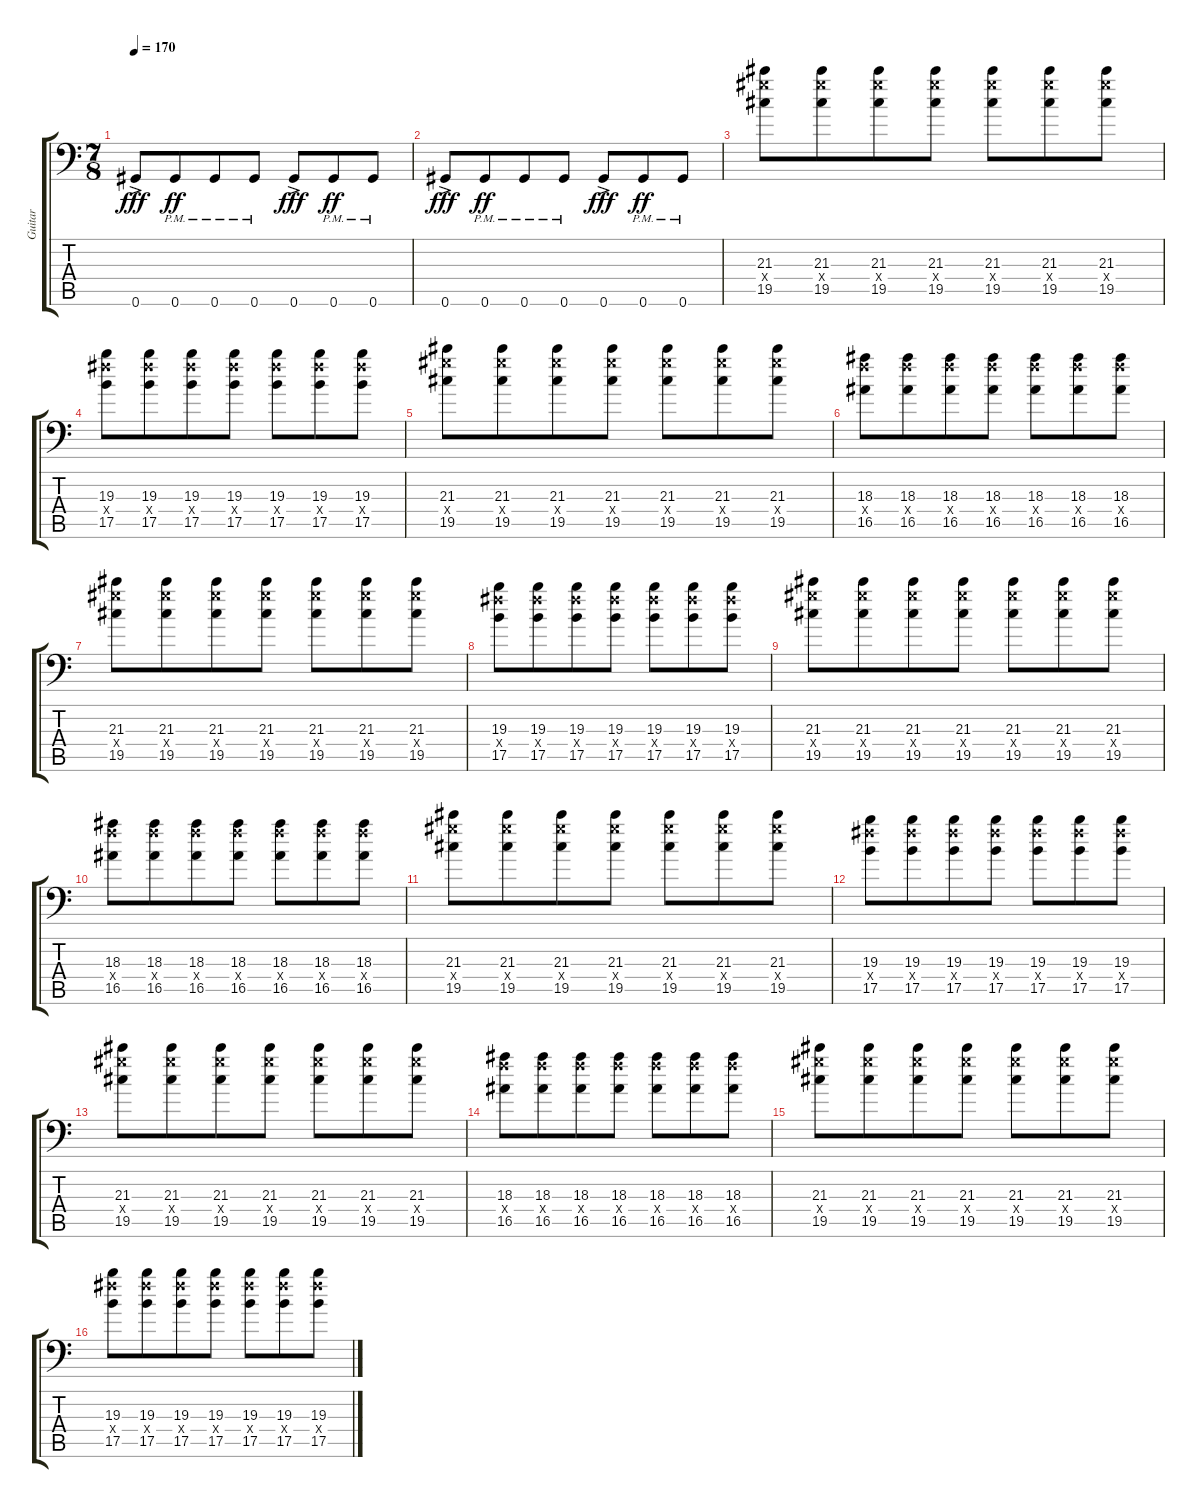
\track ("Guitar" "Guitar") {instrument distortionguitar}
\staff {score tabs}
\tuning (Db4 Ab3 E3 B2 Gb2 Ab1) {hide}
\ts (7 8)
\tempo 170
\clef f4
\ks c
0.6{ac}.8{dy fff} 0.6{pm}.8{dy ff} 0.6{pm}.8 0.6{pm}.8 0.6{ac}.8{dy fff} 0.6{pm}.8{dy ff} 0.6{pm}.8 |
0.6{ac}.8{dy fff} 0.6{pm}.8{dy ff} 0.6{pm}.8 0.6{pm}.8 0.6{ac}.8{dy fff} 0.6{pm}.8{dy ff} 0.6{pm}.8 |
(21.3 21.4{x} 19.5).8 (21.3 21.4{x} 19.5).8 (21.3 21.4{x} 19.5).8 (21.3 21.4{x} 19.5).8 (21.3 21.4{x} 19.5).8 (21.3 21.4{x} 19.5).8 (21.3 21.4{x} 19.5).8 |
(19.3 19.4{x} 17.5).8 (19.3 19.4{x} 17.5).8 (19.3 19.4{x} 17.5).8 (19.3 19.4{x} 17.5).8 (19.3 19.4{x} 17.5).8 (19.3 19.4{x} 17.5).8 (19.3 19.4{x} 17.5).8 |
(21.3 21.4{x} 19.5).8 (21.3 21.4{x} 19.5).8 (21.3 21.4{x} 19.5).8 (21.3 21.4{x} 19.5).8 (21.3 21.4{x} 19.5).8 (21.3 21.4{x} 19.5).8 (21.3 21.4{x} 19.5).8 |
(18.3 18.4{x} 16.5).8 (18.3 18.4{x} 16.5).8 (18.3 18.4{x} 16.5).8 (18.3 18.4{x} 16.5).8 (18.3 18.4{x} 16.5).8 (18.3 18.4{x} 16.5).8 (18.3 18.4{x} 16.5).8 |
(21.3 21.4{x} 19.5).8 (21.3 21.4{x} 19.5).8 (21.3 21.4{x} 19.5).8 (21.3 21.4{x} 19.5).8 (21.3 21.4{x} 19.5).8 (21.3 21.4{x} 19.5).8 (21.3 21.4{x} 19.5).8 |
(19.3 19.4{x} 17.5).8 (19.3 19.4{x} 17.5).8 (19.3 19.4{x} 17.5).8 (19.3 19.4{x} 17.5).8 (19.3 19.4{x} 17.5).8 (19.3 19.4{x} 17.5).8 (19.3 19.4{x} 17.5).8 |
(21.3 21.4{x} 19.5).8 (21.3 21.4{x} 19.5).8 (21.3 21.4{x} 19.5).8 (21.3 21.4{x} 19.5).8 (21.3 21.4{x} 19.5).8 (21.3 21.4{x} 19.5).8 (21.3 21.4{x} 19.5).8 |
(18.3 18.4{x} 16.5).8 (18.3 18.4{x} 16.5).8 (18.3 18.4{x} 16.5).8 (18.3 18.4{x} 16.5).8 (18.3 18.4{x} 16.5).8 (18.3 18.4{x} 16.5).8 (18.3 18.4{x} 16.5).8 |
(21.3 21.4{x} 19.5).8 (21.3 21.4{x} 19.5).8 (21.3 21.4{x} 19.5).8 (21.3 21.4{x} 19.5).8 (21.3 21.4{x} 19.5).8 (21.3 21.4{x} 19.5).8 (21.3 21.4{x} 19.5).8 |
(19.3 19.4{x} 17.5).8 (19.3 19.4{x} 17.5).8 (19.3 19.4{x} 17.5).8 (19.3 19.4{x} 17.5).8 (19.3 19.4{x} 17.5).8 (19.3 19.4{x} 17.5).8 (19.3 19.4{x} 17.5).8 |
(21.3 21.4{x} 19.5).8 (21.3 21.4{x} 19.5).8 (21.3 21.4{x} 19.5).8 (21.3 21.4{x} 19.5).8 (21.3 21.4{x} 19.5).8 (21.3 21.4{x} 19.5).8 (21.3 21.4{x} 19.5).8 |
(18.3 18.4{x} 16.5).8 (18.3 18.4{x} 16.5).8 (18.3 18.4{x} 16.5).8 (18.3 18.4{x} 16.5).8 (18.3 18.4{x} 16.5).8 (18.3 18.4{x} 16.5).8 (18.3 18.4{x} 16.5).8 |
(21.3 21.4{x} 19.5).8 (21.3 21.4{x} 19.5).8 (21.3 21.4{x} 19.5).8 (21.3 21.4{x} 19.5).8 (21.3 21.4{x} 19.5).8 (21.3 21.4{x} 19.5).8 (21.3 21.4{x} 19.5).8 |
(19.3 19.4{x} 17.5).8 (19.3 19.4{x} 17.5).8 (19.3 19.4{x} 17.5).8 (19.3 19.4{x} 17.5).8 (19.3 19.4{x} 17.5).8 (19.3 19.4{x} 17.5).8 (19.3 19.4{x} 17.5).8
